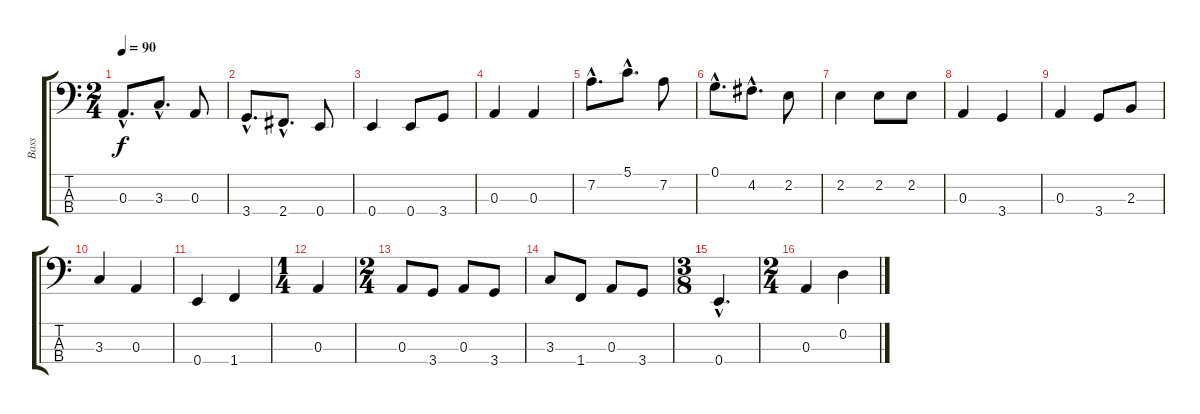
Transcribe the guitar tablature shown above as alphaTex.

\track ("Bass" "Bass") {instrument electricbasspick}
\staff {score tabs}
\tuning (G2 D2 A1 E1) {hide}
\ts (2 4)
\tempo 90
\clef f4
\ks c
0.3{hac}.8{d dy f} 3.3{hac}.8{d} 0.3.8 |
3.4{hac}.8{d} 2.4{hac}.8{d} 0.4.8 |
0.4.4 0.4.8 3.4.8 |
0.3.4 0.3.4 |
7.2{hac}.8{d} 5.1{hac}.8{d} 7.2.8 |
0.1{hac}.8{d} 4.2{hac}.8{d} 2.2.8 |
2.2.4 2.2.8 2.2.8 |
0.3.4 3.4.4 |
0.3.4 3.4.8 2.3.8 |
3.3.4 0.3.4 |
0.4.4 1.4.4 |
\ts (1 4)
0.3.4 |
\ts (2 4)
0.3.8 3.4.8 0.3.8 3.4.8 |
3.3.8 1.4.8 0.3.8 3.4.8 |
\ts (3 8)
0.4{hac}.4{d} |
\ts (2 4)
0.3.4 0.2.4
